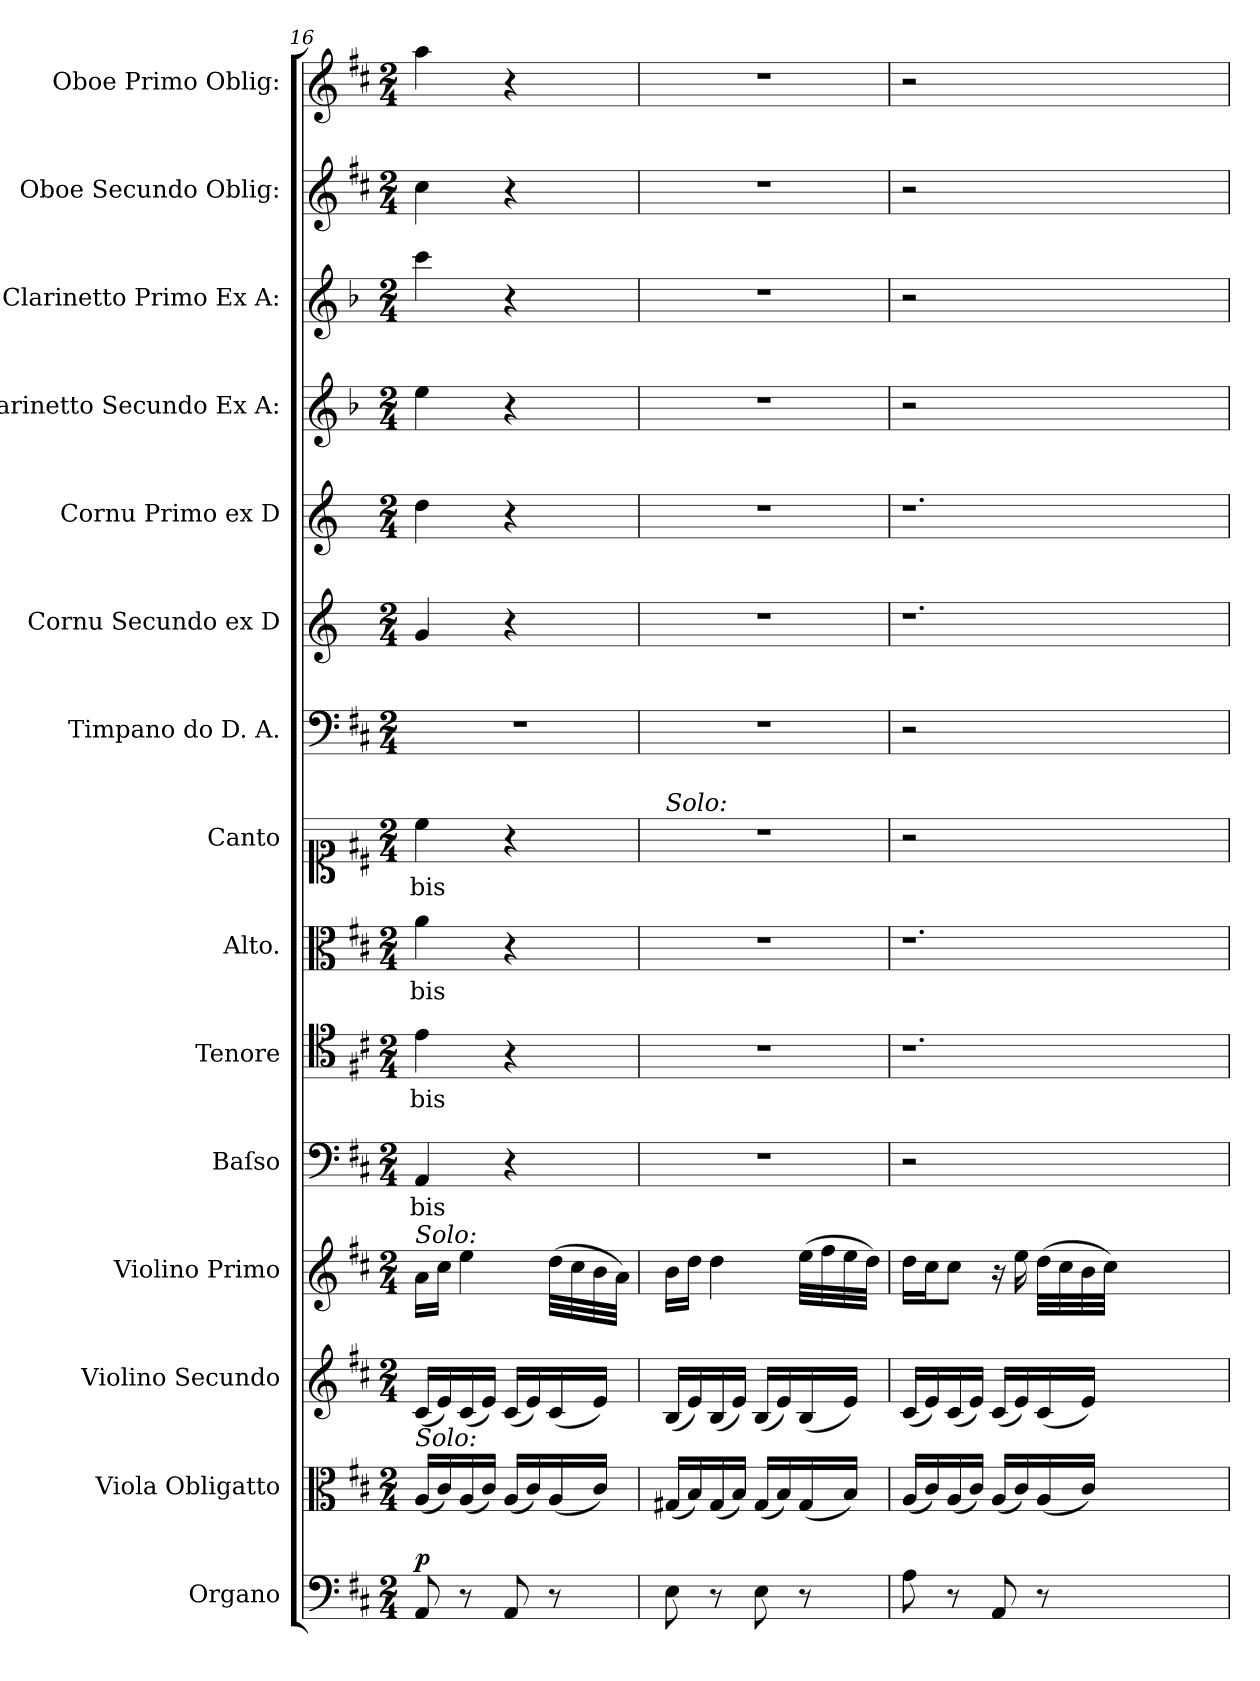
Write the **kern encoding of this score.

**kern	**dynam	**kern	**kern	**kern	**kern	**text	**kern	**text	**kern	**text	**kern	**text	**kern	**kern	**kern	**kern	**kern	**kern	**kern
*part15	*part15	*part14	*part13	*part12	*part11	*part11	*part10	*part10	*part9	*part9	*part8	*part8	*part7	*part6	*part5	*part4	*part3	*part2	*part1
*staff15	*staff15	*staff14	*staff13	*staff12	*staff11	*staff11	*staff10	*staff10	*staff9	*staff9	*staff8	*staff8	*staff7	*staff6	*staff5	*staff4	*staff3	*staff2	*staff1
*I"Organo	*	*I"Viola Obligatto	*I"Violino Secundo	*I"Violino Primo	*I"Baſso	*	*I"Tenore	*	*I"Alto.	*	*I"Canto	*	*I"Timpano do D. A.	*I"Cornu Secundo ex D	*I"Cornu Primo ex D	*I"Clarinetto Secundo Ex A:	*I"Clarinetto Primo Ex A:	*I"Oboe Secundo Oblig:	*I"Oboe Primo Oblig:
*I'org	*	*I'vla	*I'vl 2	*I'vl 1	*I'B	*	*I'T	*	*I'A	*	*	*	*I'timp	*	*	*I'cl 2 in A	*I'cl 1 in A	*I'ob 2	*I'ob 1
*clefF4	*	*clefC3	*clefG2	*clefG2	*clefF4	*	*clefC4	*	*clefC3	*	*clefC1	*	*clefF4	*clefG2	*clefG2	*clefG2	*clefG2	*clefG2	*clefG2
*	*	*	*	*	*	*	*	*	*	*	*	*	*	*ITrd6c10	*ITrd6c10	*ITrd2c3	*ITrd2c3	*	*
*k[f#c#]	*	*k[f#c#]	*k[f#c#]	*k[f#c#]	*k[f#c#]	*	*k[f#c#]	*	*k[f#c#]	*	*k[f#c#]	*	*k[f#c#]	*k[f#c#]	*k[f#c#]	*k[f#c#]	*k[f#c#]	*k[f#c#]	*k[f#c#]
*D:	*	*D:	*D:	*D:	*D:	*	*D:	*	*D:	*	*D:	*	*D:	*D:	*D:	*D:	*D:	*D:	*D:
*M2/4	*	*M2/4	*M2/4	*M2/4	*M2/4	*	*M2/4	*	*M2/4	*	*M2/4	*	*M2/4	*M2/4	*M2/4	*M2/4	*M2/4	*M2/4	*M2/4
=16	=16	=16	=16	=16	=16	=16	=16	=16	=16	=16	=16	=16	=16	=16	=16	=16	=16	=16	=16
!	!	!	!	!LO:TX:a:i:t=Solo&colon;	!	!	!	!	!	!	!	!	!	!	!	!	!	!	!
!	!	!LO:TX:a:i:t=Solo&colon;	!	!	!	!	!	!	!	!	!	!	!	!	!	!	!	!	!
!	!LO:DY:a	!	!	!	!	!	!	!	!	!	!	!	!	!	!	!	!	!	!
8AA/	p	(16A/LL	(16c#/LL	16a\LL	4AA/	-bis	4e\	-bis	4a\	-bis	4cc#\	-bis	2r	4A/	4e\	4cc#\	4aa\	4cc#\	4aa\
.	.	16c#/)	16e/)	16cc#\JJ	.	.	.	.	.	.	.	.	.	.	.	.	.	.	.
8r	.	(16A/	(16c#/	4ee\	.	.	.	.	.	.	.	.	.	.	.	.	.	.	.
.	.	16c#/JJ)	16e/JJ)	.	.	.	.	.	.	.	.	.	.	.	.	.	.	.	.
8AA/	.	(16A/LL	(16c#/LL	.	4r	.	4r	.	4r	.	4r	.	.	4r	4r	4r	4r	4r	4r
.	.	16c#/)	16e/)	.	.	.	.	.	.	.	.	.	.	.	.	.	.	.	.
8r	.	(16A/	(16c#/	(32dd\LLL	.	.	.	.	.	.	.	.	.	.	.	.	.	.	.
.	.	.	.	32cc#\	.	.	.	.	.	.	.	.	.	.	.	.	.	.	.
.	.	16c#/JJ)	16e/JJ)	32b\	.	.	.	.	.	.	.	.	.	.	.	.	.	.	.
.	.	.	.	32a\JJJ)	.	.	.	.	.	.	.	.	.	.	.	.	.	.	.
=17	=17	=17	=17	=17	=17	=17	=17	=17	=17	=17	=17	=17	=17	=17	=17	=17	=17	=17	=17
!	!	!	!	!	!	!	!	!	!	!	!LO:TX:a:i:t=Solo&colon;	!	!	!	!	!	!	!	!
8E\	.	(16G#X/LL	(16B/LL	16b\LL	2r	.	2r	.	2r	.	2r	.	2r	2r	2r	2r	2r	2r	2r
.	.	16B/)	16e/)	16dd\JJ	.	.	.	.	.	.	.	.	.	.	.	.	.	.	.
8r	.	(16G#/	(16B/	4dd\	.	.	.	.	.	.	.	.	.	.	.	.	.	.	.
.	.	16B/JJ)	16e/JJ)	.	.	.	.	.	.	.	.	.	.	.	.	.	.	.	.
8E\	.	(16G#/LL	(16B/LL	.	.	.	.	.	.	.	.	.	.	.	.	.	.	.	.
.	.	16B/)	16e/)	.	.	.	.	.	.	.	.	.	.	.	.	.	.	.	.
8r	.	(16G#/	(16B/	(32ee\LLL	.	.	.	.	.	.	.	.	.	.	.	.	.	.	.
.	.	.	.	32ff#\	.	.	.	.	.	.	.	.	.	.	.	.	.	.	.
.	.	16B/JJ)	16e/JJ)	32ee\	.	.	.	.	.	.	.	.	.	.	.	.	.	.	.
.	.	.	.	32dd\JJJ)	.	.	.	.	.	.	.	.	.	.	.	.	.	.	.
=18	=18	=18	=18	=18	=18	=18	=18	=18	=18	=18	=18	=18	=18	=18	=18	=18	=18	=18	=18
8A\	.	(16A/LL	(16c#/LL	16dd\LL	2r	.	1.r	.	1.r	.	2r	.	2r	1.r	1.r	2r	2r	2r	2r
.	.	16c#/)	16e/)	16cc#\J	.	.	.	.	.	.	.	.	.	.	.	.	.	.	.
8r	.	(16A/	(16c#/	8cc#\J	.	.	.	.	.	.	.	.	.	.	.	.	.	.	.
.	.	16c#/JJ)	16e/JJ)	.	.	.	.	.	.	.	.	.	.	.	.	.	.	.	.
8AA/	.	(16A/LL	(16c#/LL	16r	.	.	.	.	.	.	.	.	.	.	.	.	.	.	.
.	.	16c#/)	16e/)	16ee\	.	.	.	.	.	.	.	.	.	.	.	.	.	.	.
8r	.	(16A/	(16c#/	(32dd\LLL	.	.	.	.	.	.	.	.	.	.	.	.	.	.	.
.	.	.	.	32cc#\	.	.	.	.	.	.	.	.	.	.	.	.	.	.	.
.	.	16c#/JJ)	16e/JJ)	32b\	.	.	.	.	.	.	.	.	.	.	.	.	.	.	.
.	.	.	.	32cc#\JJJ)	.	.	.	.	.	.	.	.	.	.	.	.	.	.	.
1ryy	.	1ryy	1ryy	1ryy	1ryy	.	.	.	.	.	1ryy	.	1ryy	.	.	1ryy	1ryy	1ryy	1ryy
=	=	=	=	=	=	=	=	=	=	=	=	=	=	=	=	=	=	=	=
*-	*-	*-	*-	*-	*-	*-	*-	*-	*-	*-	*-	*-	*-	*-	*-	*-	*-	*-	*-
